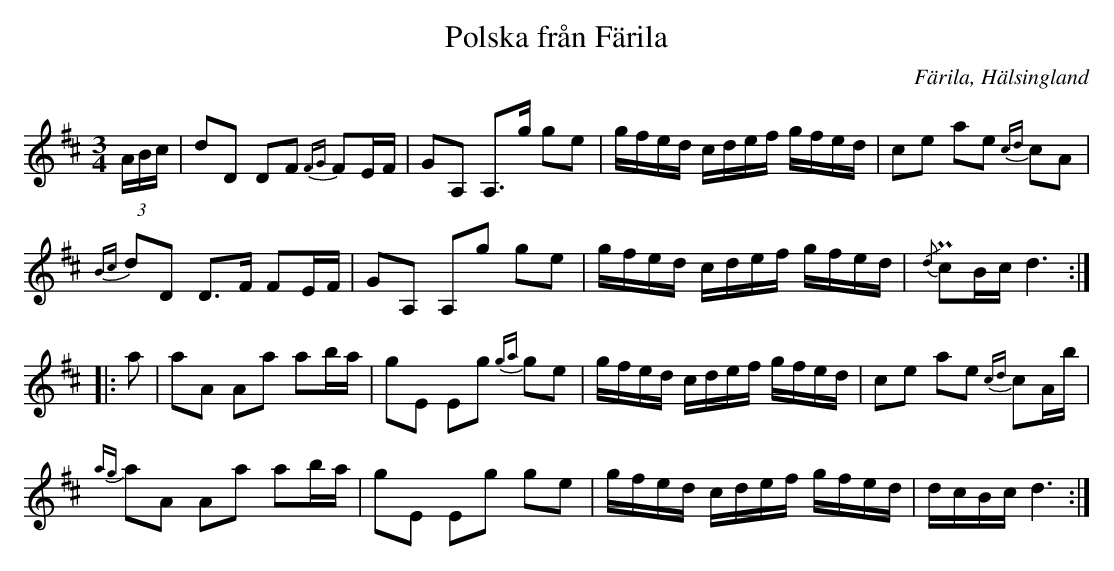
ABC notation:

X:1
T:Polska från Färila
O:Färila, Hälsingland
M:3/4
L:1/16
U:t=turn
K:D
(3ABc | d2D2 D2F2 {F4/3G4/3}F2EF | G2A,2 A,2>g2 g2e2 | gfed cdef gfed | c2e2 a2e2 {c4/3d4/3}c2A2 |
{Bc}d2D2 D2>F2 F2EF | G2A,2 A,2g2 g2e2 | gfed cdef gfed | {/d}Pc2Bc d6 ::
a2 | a2A2 A2a2 a2ba | g2E2 E2g2 {g4/3a4/3}g2e2 | gfed cdef gfed | c2e2 a2e2 {c4/3d4/3}c2A4/3b2/3 |
{a6/5g5/5}a2A2 A2a2 a2ba | g2E2 E2g2 g2e2 | gfed cdef gfed | dcBc d6 :|
